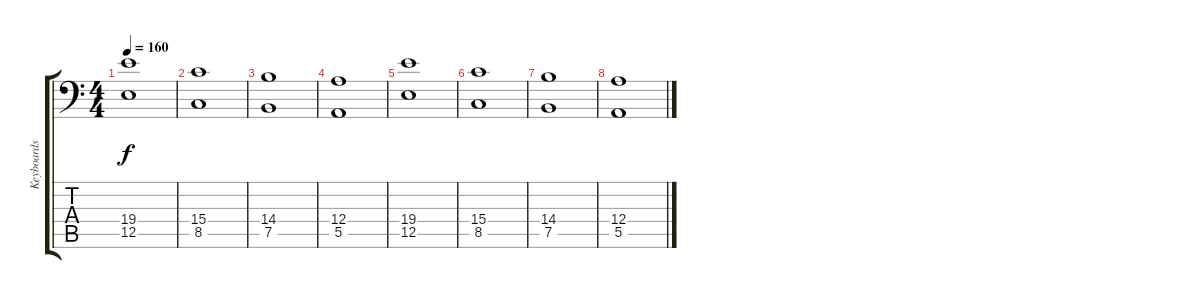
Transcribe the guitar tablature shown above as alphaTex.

\track ("Keyboards" "Keyboards") {instrument pad3polysynth}
\staff {score tabs}
\tuning (B3 Gb3 D3 A2 E2 A1) {hide}
\ts (4 4)
\tempo 160
\clef f4
\ks c
(19.4 12.5).1{dy f volume 2} |
(15.4 8.5).1 |
(14.4 7.5).1 |
(12.4 5.5).1 |
(19.4 12.5).1{volume 1} |
(15.4 8.5).1 |
(14.4 7.5).1 |
(12.4 5.5).1
